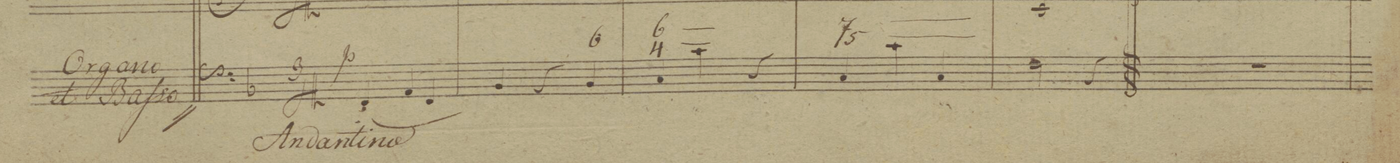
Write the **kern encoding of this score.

**kern	**fba	**dynam
*I"Organo et Basso	*	*
*clefF4	*	*
*k[b-]	*	*
*M3/4	*	*
(4FF/	.	p
4AA/	.	.
4FF/)	.	.
=2	=2	=2
4BB-/	.	.
4r	.	.
4BB-/	6	.
=3	=3	=3
4C/	6_ 4_	.
*4\right	*	*
4c\	.	.
.	X X	.
4r	.	.
=4	=4	=4
4C/	7_ 5_	.
4c\	.	.
4C/	.	.
.	X X	.
=5	=5	=5
*2\right	*	*
2F\	.	.
4r	.	.
=6	=6	=6
2.r	.	.
=7	=7	=7
*-	*-	*-
